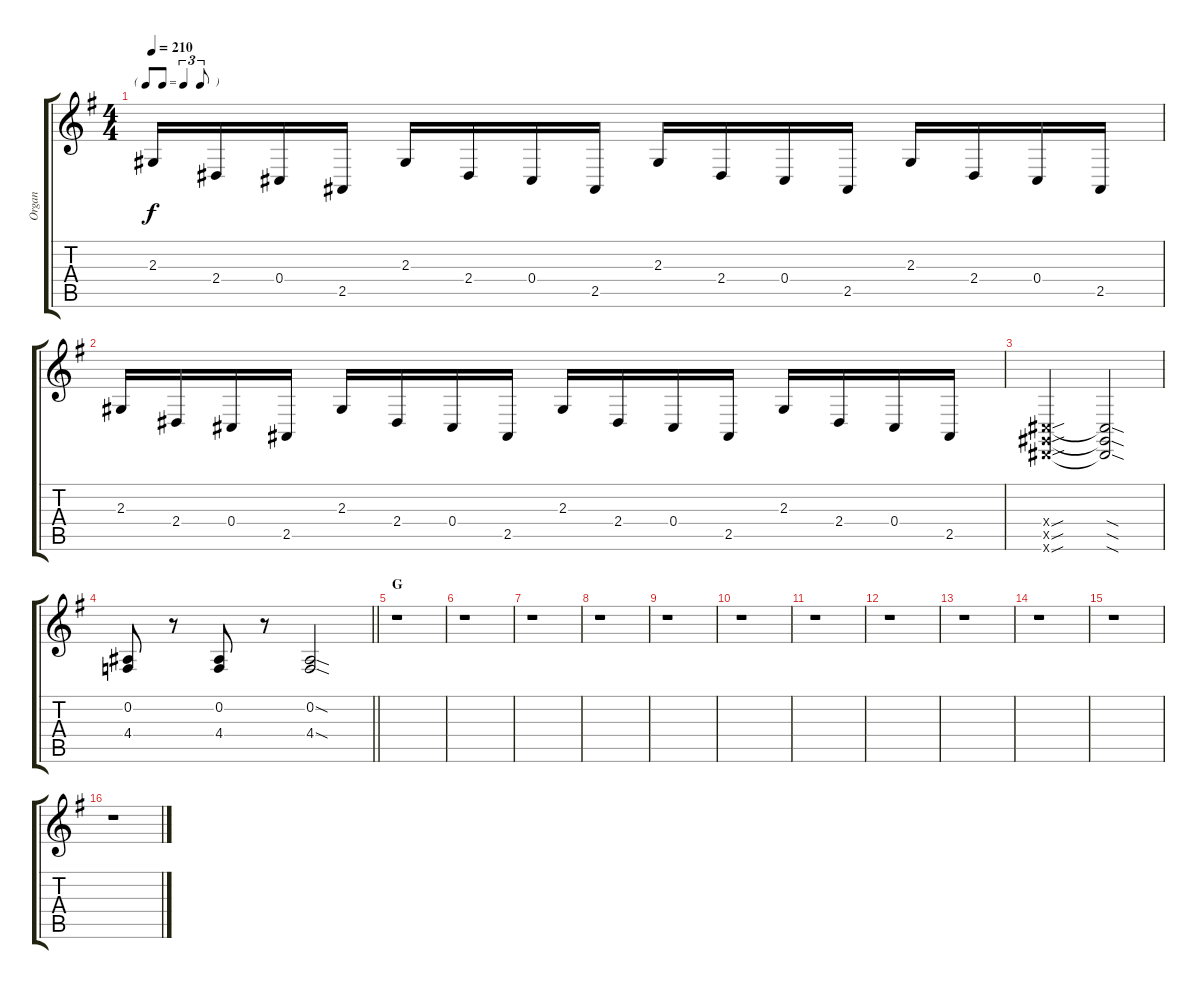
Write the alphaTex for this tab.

\track ("Organ" "Organ") {instrument rockorgan}
\staff {score tabs}
\tuning (Eb4 Bb3 Gb3 Db3 Ab2 Eb2) {hide}
\ts (4 4)
\tf triplet8th
\tempo 210
\clef g2
\ks g
2.3.16{dy f} 2.4.16 0.4.16 2.5.16 2.3.16 2.4.16 0.4.16 2.5.16 2.3.16 2.4.16 0.4.16 2.5.16 2.3.16 2.4.16 0.4.16 2.5.16 |
2.3.16 2.4.16 0.4.16 2.5.16 2.3.16 2.4.16 0.4.16 2.5.16 2.3.16 2.4.16 0.4.16 2.5.16 2.3.16 2.4.16 0.4.16 2.5.16 |
(0.4{sou x} 0.5{sou x} 0.6{sou x}).2 (0.4{sod t} 0.5{sod t} 0.6{sod t}).2 |
\barLineRight lightlight
(0.2 4.4).8 r.8 (0.2 4.4).8 r.8 (0.2{sod} 4.4{sod}).2 |
\section ("" "G")
r.1 |
r.1 |
r.1 |
r.1 |
r.1 |
r.1 |
r.1 |
r.1 |
r.1 |
r.1 |
r.1 |
r.1
